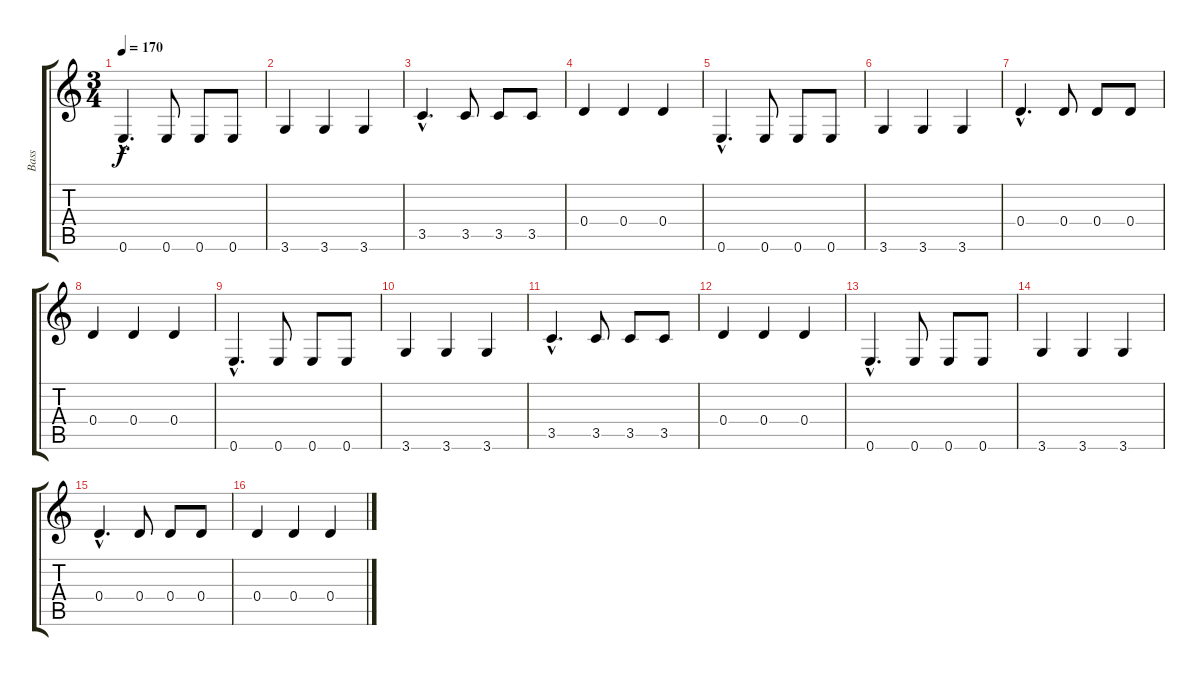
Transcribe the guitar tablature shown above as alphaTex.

\track ("Bass" "Bass") {instrument electricbassfinger}
\staff {score tabs}
\tuning (E4 B3 G3 D3 A2 E2) {hide}
\ts (3 4)
\tempo 170
\clef g2
\ks c
0.6{hac}.4{d dy f} 0.6.8 0.6.8 0.6.8 |
3.6.4 3.6.4 3.6.4 |
3.5{hac}.4{d} 3.5.8 3.5.8 3.5.8 |
0.4.4 0.4.4 0.4.4 |
0.6{hac}.4{d} 0.6.8 0.6.8 0.6.8 |
3.6.4 3.6.4 3.6.4 |
0.4{hac}.4{d} 0.4.8 0.4.8 0.4.8 |
0.4.4 0.4.4 0.4.4 |
0.6{hac}.4{d} 0.6.8 0.6.8 0.6.8 |
3.6.4 3.6.4 3.6.4 |
3.5{hac}.4{d} 3.5.8 3.5.8 3.5.8 |
0.4.4 0.4.4 0.4.4 |
0.6{hac}.4{d} 0.6.8 0.6.8 0.6.8 |
3.6.4 3.6.4 3.6.4 |
0.4{hac}.4{d} 0.4.8 0.4.8 0.4.8 |
0.4.4 0.4.4 0.4.4
